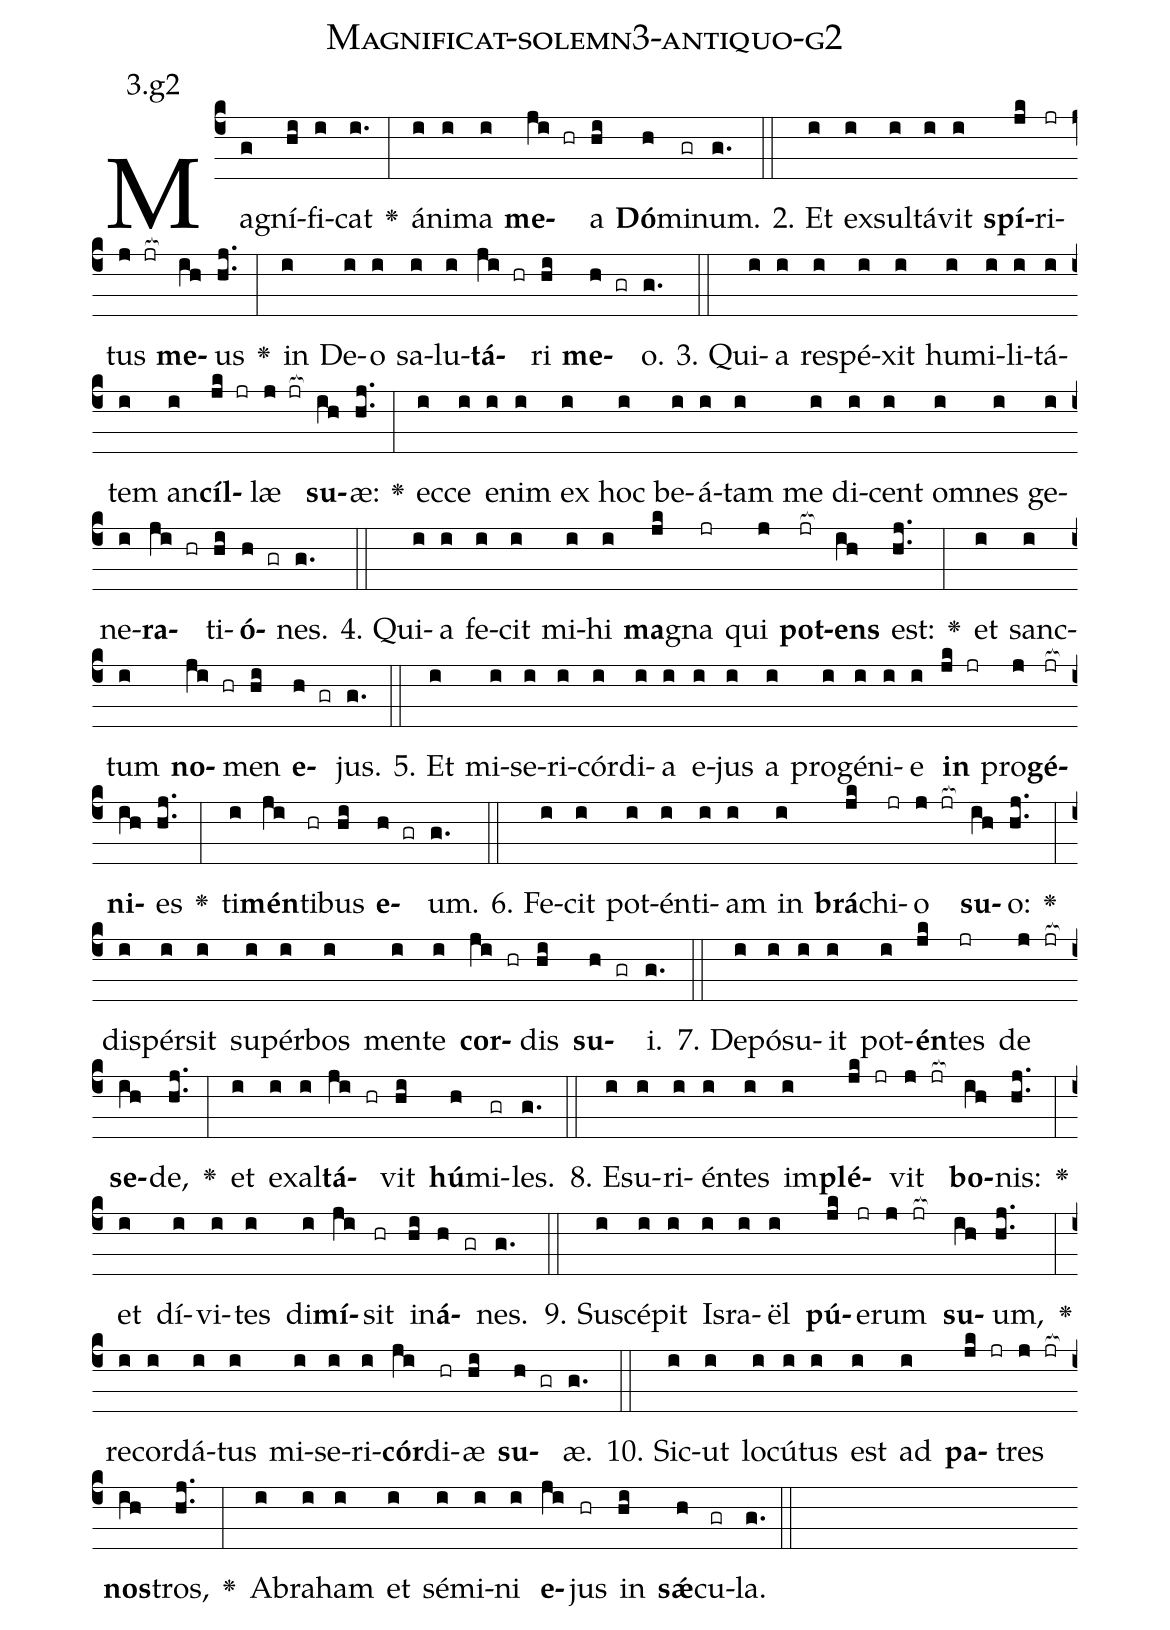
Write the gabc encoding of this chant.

name: Magnificat-solemn3-antiquo-g2;
annotation: 3.g2;
%%
(c4)Ma(g)gní(hi)fi(i)cat(i.) <v>\greheightstar</v>(:) á(i)ni(i)ma(i) <b>me</b>(ji hr)a(hi) <b>Dó</b>(h)mi(gr)num.(g.) (::)
2. Et(i) ex(i)sul(i)tá(i)vit(i) <b>spí</b>(jk)ri(jr)tus(j jr[ocb:1{]) <b>me</b>(ih[ocb:0}])us(hj..) <v>\greheightstar</v>(:) in(i) De(i)o(i) sa(i)lu(i)<b>tá</b>(ji hr)ri(hi) <b>me</b>(h gr)o.(g.) (::)
3. Qui(i)a(i) re(i)spé(i)xit(i) hu(i)mi(i)li(i)tá(i)tem(i) an(i)<b>cíl</b>(jk jr)læ(j jr[ocb:1{]) <b>su</b>(ih[ocb:0}])æ:(hj..) <v>\greheightstar</v>(:) ec(i)ce(i) e(i)nim(i) ex(i) hoc(i) be(i)á(i)tam(i) me(i) di(i)cent(i) om(i)nes(i) ge(i)ne(i)<b>ra</b>(ji hr)ti(hi)<b>ó</b>(h gr)nes.(g.) (::)
4. Qui(i)a(i) fe(i)cit(i) mi(i)hi(i) <b>ma</b>(jk)gna(jr) qui(j) <b>pot</b>(jr[ocb:1{])<b>ens</b>(ih[ocb:0}]) est:(hj..) <v>\greheightstar</v>(:) et(i) sanc(i)tum(i) <b>no</b>(ji hr)men(hi) <b>e</b>(h gr)jus.(g.) (::)
5. Et(i) mi(i)se(i)ri(i)cór(i)di(i)a(i) e(i)jus(i) a(i) pro(i)gé(i)ni(i)e(i) <b>in</b>(jk jr) pro(j)<b>gé</b>(jr[ocb:1{])<b>ni</b>(ih[ocb:0}])es(hj..) <v>\greheightstar</v>(:) ti(i)<b>mén</b>(ji)ti(hr)bus(hi) <b>e</b>(h gr)um.(g.) (::)
6. Fe(i)cit(i) pot(i)én(i)ti(i)am(i) in(i) <b>brá</b>(jk)chi(jr)o(j jr[ocb:1{]) <b>su</b>(ih[ocb:0}])o:(hj..) <v>\greheightstar</v>(:) di(i)spér(i)sit(i) su(i)pér(i)bos(i) men(i)te(i) <b>cor</b>(ji hr)dis(hi) <b>su</b>(h gr)i.(g.) (::)
7. De(i)pó(i)su(i)it(i) pot(i)<b>én</b>(jk)tes(jr) de(j jr[ocb:1{]) <b>se</b>(ih[ocb:0}])de,(hj..) <v>\greheightstar</v>(:) et(i) ex(i)al(i)<b>tá</b>(ji hr)vit(hi) <b>hú</b>(h)mi(gr)les.(g.) (::)
8. E(i)su(i)ri(i)én(i)tes(i) im(i)<b>plé</b>(jk jr)vit(j jr[ocb:1{]) <b>bo</b>(ih[ocb:0}])nis:(hj..) <v>\greheightstar</v>(:) et(i) dí(i)vi(i)tes(i) di(i)<b>mí</b>(ji)sit(hr) in(hi)<b>á</b>(h gr)nes.(g.) (::)
9. Su(i)scé(i)pit(i) Is(i)ra(i)ël(i) <b>pú</b>(jk)e(jr)rum(j jr[ocb:1{]) <b>su</b>(ih[ocb:0}])um,(hj..) <v>\greheightstar</v>(:) re(i)cor(i)dá(i)tus(i) mi(i)se(i)ri(i)<b>cór</b>(ji)di(hr)æ(hi) <b>su</b>(h gr)æ.(g.) (::)
10. Sic(i)ut(i) lo(i)cú(i)tus(i) est(i) ad(i) <b>pa</b>(jk jr)tres(j jr[ocb:1{]) <b>nos</b>(ih[ocb:0}])tros,(hj..) <v>\greheightstar</v>(:) A(i)bra(i)ham(i) et(i) sé(i)mi(i)ni(i) <b>e</b>(ji)jus(hr) in(hi) <b>sǽ</b>(h)cu(gr)la.(g.) (::)
